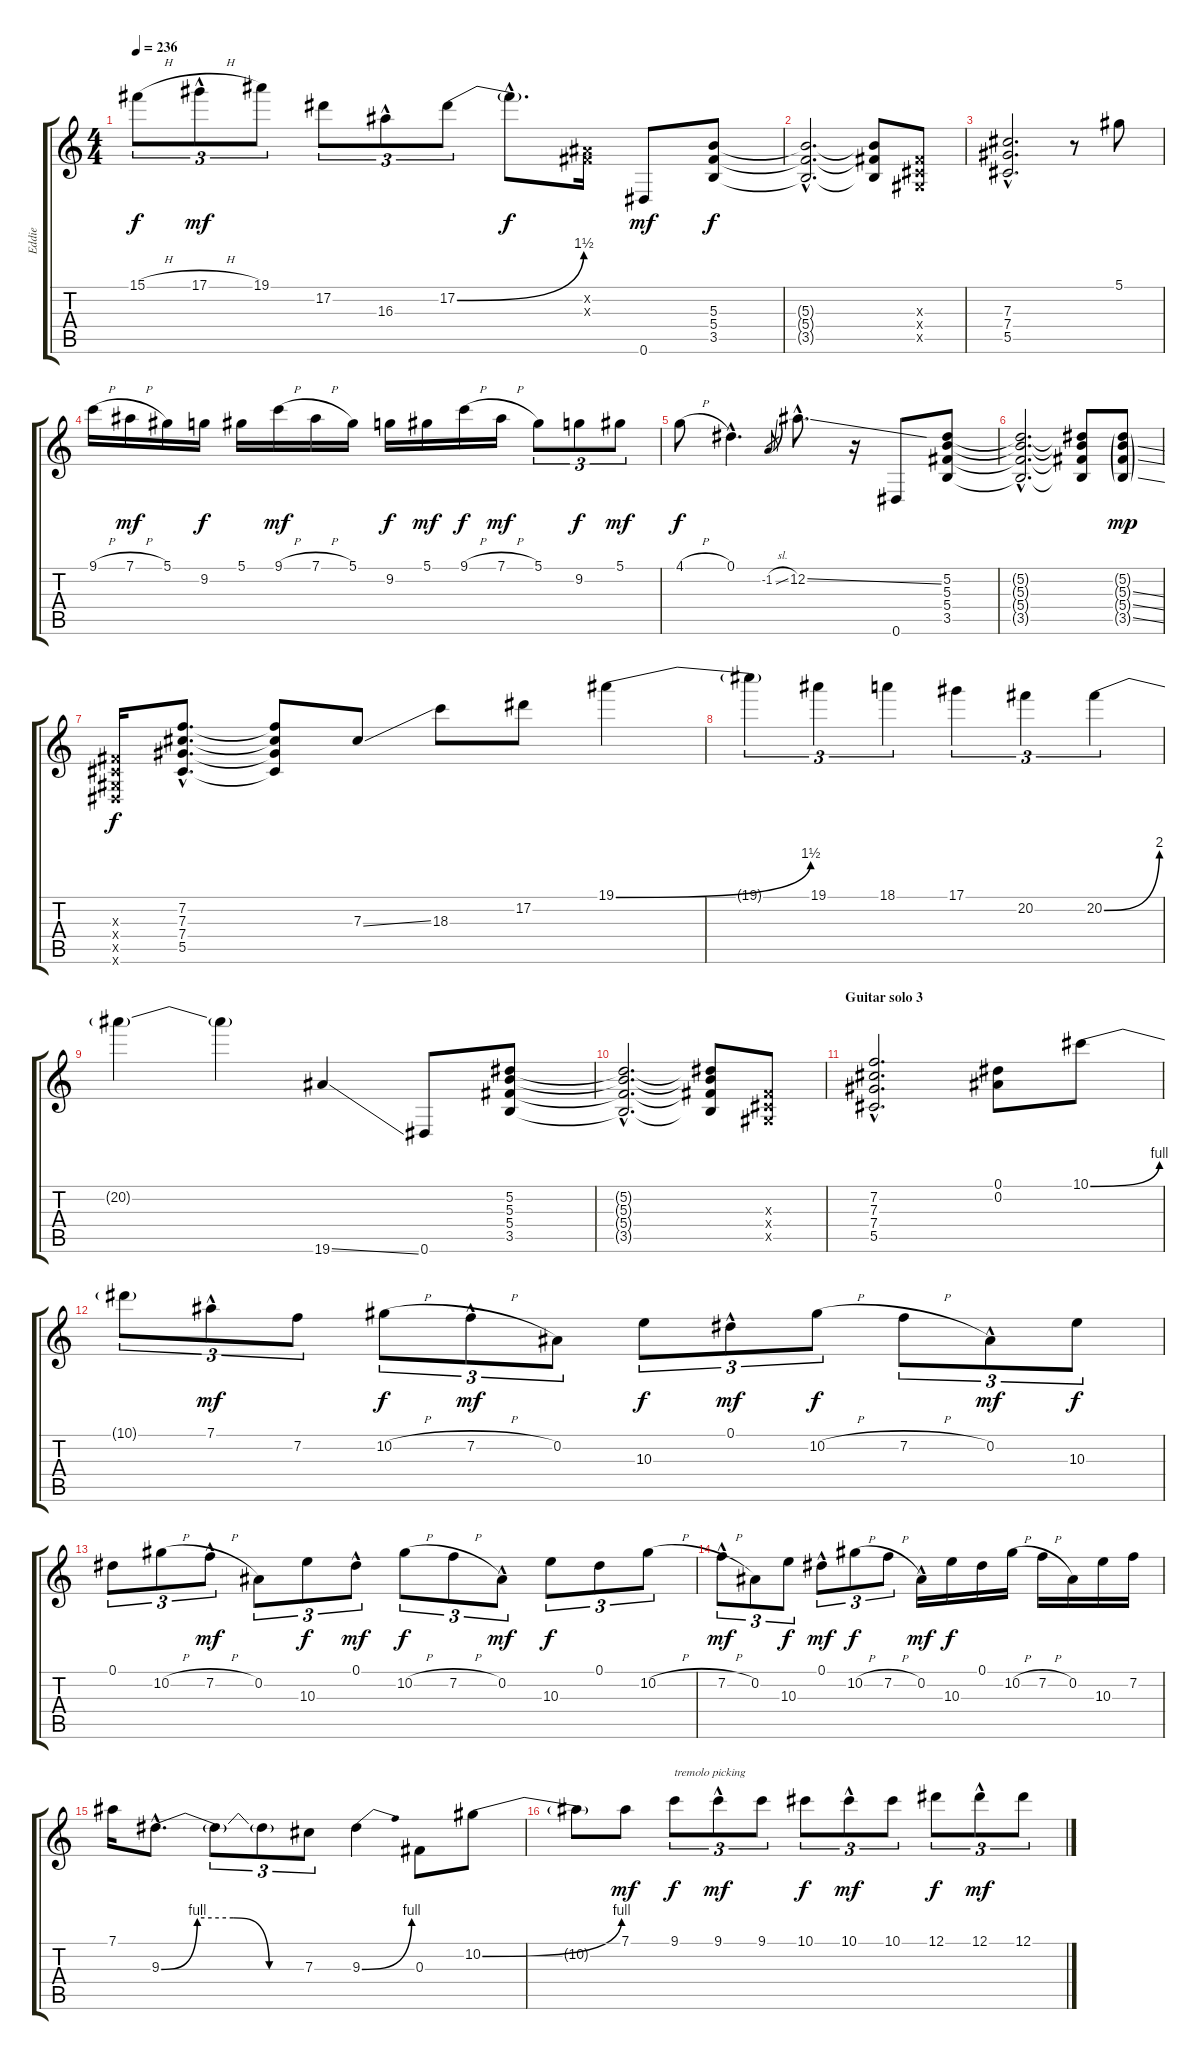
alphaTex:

\track ("Eddie" "Eddie") {instrument distortionguitar}
\staff {score tabs}
\tuning (Eb4 Bb3 Gb3 Db3 Ab2 Eb2) {hide}
\ts (4 4)
\tempo 236
\clef g2
\ks c
15.1{h}.8{tu (3 2) dy f} 17.1{h hac}.8{tu (3 2) dy mf} 19.1.8{tu (3 2)} 17.2.8{tu (3 2)} 16.3{hac}.8{tu (3 2)} 17.2{be (bend 0 0 60 6)}.8{tu (3 2)} 17.2{hac t}.8{d dy f} (0.2{x} 0.3{x}).16 0.6.8{dy mf} (5.3 5.4 3.5).8{dy f} |
(5.3{hac t} 5.4{hac t} 3.5{hac t}).2{d} (5.3{t} 5.4{t} 3.5{t}).8 (0.3{x} 0.4{x} 0.5{x}).8 |
(7.3{hac} 7.4{hac} 5.5{hac}).2{d} r.8 5.1.8 |
9.1{h}.16 7.1{h}.16{dy mf} 5.1.16 9.2.16{dy f} 5.1.16 9.1{h}.16{dy mf} 7.1{h}.16 5.1.16 9.2.16{dy f} 5.1.16{dy mf} 9.1{h}.16{dy f} 7.1{h}.16{dy mf} 5.1.8{tu (3 2)} 9.2.8{tu (3 2) dy f} 5.1.8{tu (3 2) dy mf} |
4.1{h}.8{dy f} 0.1{hac}.4{d} -1.2{sl}.8{gr} 12.2{ss hac}.8{d} r.16 0.6.8 (5.2 5.3 5.4 3.5).8 |
(5.2{hac t} 5.3{hac t} 5.4{hac t} 3.5{hac t}).2{d} (5.2{t} 5.3{t} 5.4{t} 3.5{t}).8 (5.2{g} 5.3{ss g} 5.4{ss g} 3.5{ss g}).8{dy mp} |
(0.3{x} 0.4{x} 0.5{x} 0.6{x}).16{dy f} (7.2{hac} 7.3{hac} 7.4{hac} 5.5{hac}).8{d} (7.2{t} 7.3{t} 7.4{t} 5.5{t}).8 7.3{ss}.8 18.3.8 17.2.8 19.1{be (bend 0 0 60 6)}.4 |
19.1{t}.4{tu (3 2)} 19.1.4{tu (3 2)} 18.1.4{tu (3 2)} 17.1.4{tu (3 2)} 20.2.4{tu (3 2)} 20.2{be (bend 0 0 60 8)}.4{tu (3 2)} |
20.2{t}.4 20.2{t}.4 19.6{ss}.4 0.6.8 (5.2 5.3 5.4 3.5).8 |
(5.2{hac t} 5.3{hac t} 5.4{hac t} 3.5{hac t}).2{d} (5.2{t} 5.3{t} 5.4{t} 3.5{t}).8 (0.3{x} 0.4{x} 0.5{x}).8 |
\section ("" "Guitar solo 3")
(7.2{hac} 7.3{hac} 7.4{hac} 5.5{hac}).2{d} (0.1 0.2).8 10.1{be (bend 0 0 60 4)}.8 |
10.1{t}.8{tu (3 2)} 7.1{hac}.8{tu (3 2) dy mf} 7.2.8{tu (3 2)} 10.2{h}.8{tu (3 2) dy f} 7.2{h hac}.8{tu (3 2) dy mf} 0.2.8{tu (3 2)} 10.3.8{tu (3 2) dy f} 0.1{hac}.8{tu (3 2) dy mf} 10.2{h}.8{tu (3 2) dy f} 7.2{h}.8{tu (3 2)} 0.2{hac}.8{tu (3 2) dy mf} 10.3.8{tu (3 2) dy f} |
0.1.8{tu (3 2)} 10.2{h}.8{tu (3 2)} 7.2{h hac}.8{tu (3 2) dy mf} 0.2.8{tu (3 2)} 10.3.8{tu (3 2) dy f} 0.1{hac}.8{tu (3 2) dy mf} 10.2{h}.8{tu (3 2) dy f} 7.2{h}.8{tu (3 2)} 0.2{hac}.8{tu (3 2) dy mf} 10.3.8{tu (3 2) dy f} 0.1.8{tu (3 2)} 10.2{h}.8{tu (3 2)} |
7.2{h hac}.8{tu (3 2) dy mf} 0.2.8{tu (3 2)} 10.3.8{tu (3 2) dy f} 0.1{hac}.8{tu (3 2) dy mf} 10.2{h}.8{tu (3 2) dy f} 7.2{h}.8{tu (3 2)} 0.2{hac}.16{dy mf} 10.3.16{dy f} 0.1.16 10.2{h}.16 7.2{h}.16 0.2.16 10.3.16 7.2.16 |
7.1.16 9.3{be (custom 0 0 15 4 30 4 45 0 60 0) hac}.8{d} 9.3{t}.8{tu (3 2)} 9.3{t}.8{tu (3 2)} 7.3.8{tu (3 2)} 9.3{be (bend 0 0 60 4)}.4 0.3.8 10.2{be (bend 0 0 60 4)}.8 |
10.2{t}.8 7.1.8{dy mf} 9.1.8{tu (3 2) txt "tremolo picking" dy f} 9.1{hac}.8{tu (3 2) dy mf} 9.1.8{tu (3 2)} 10.1.8{tu (3 2) dy f} 10.1{hac}.8{tu (3 2) dy mf} 10.1.8{tu (3 2)} 12.1.8{tu (3 2) dy f} 12.1{hac}.8{tu (3 2) dy mf} 12.1.8{tu (3 2)}
